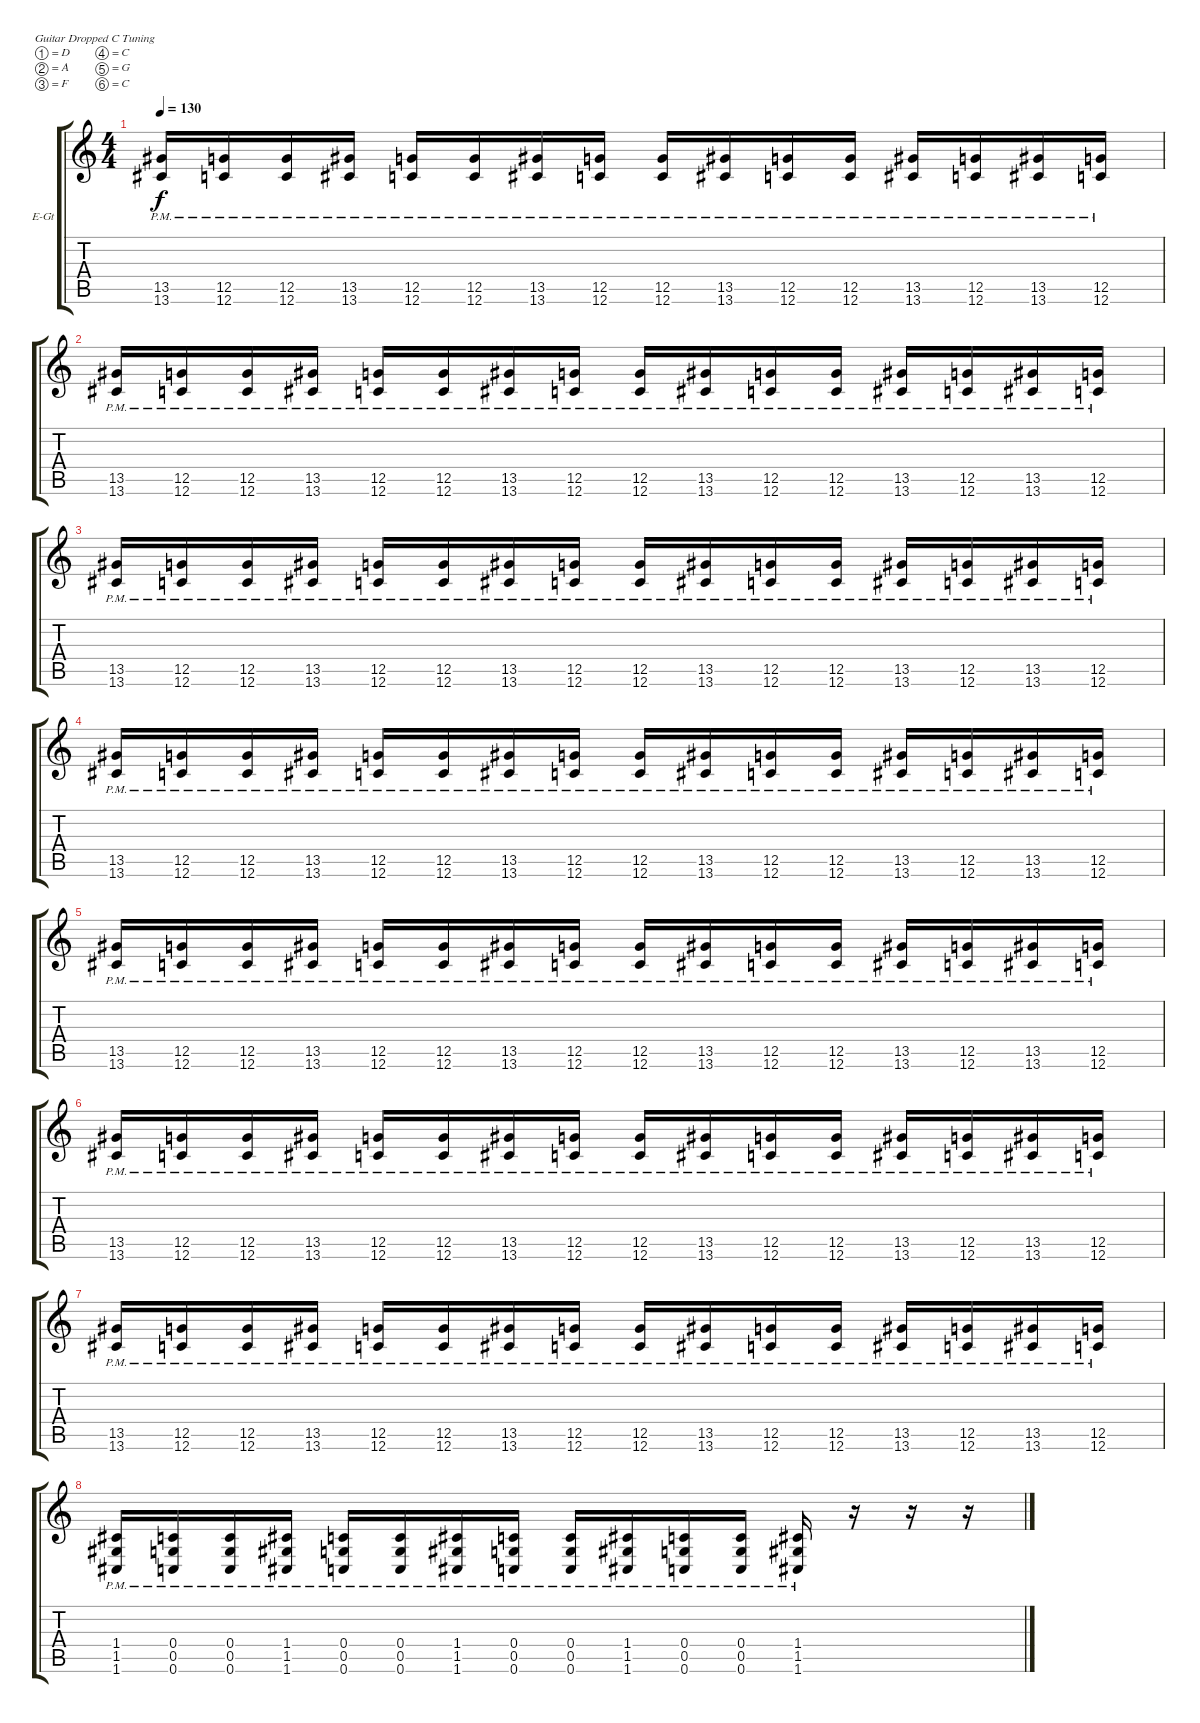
\bracketExtendMode groupsimilarinstruments
\firstSystemTrackNameOrientation horizontal
\otherSystemsTrackNameOrientation horizontal
\track ("Piste 1" "E-Gt") {instrument distortionguitar}
\staff {score tabs}
\tuning (D4 A3 F3 C3 G2 C2)
\ts (4 4)
\tempo 130
\clef g2
\ks c
(13.6{pm} 13.5{pm}).16{dy f} (12.6{pm} 12.5{pm}).16 (12.6{pm} 12.5{pm}).16 (13.6{pm} 13.5{pm}).16 (12.6{pm} 12.5{pm}).16 (12.6{pm} 12.5{pm}).16 (13.6{pm} 13.5{pm}).16 (12.6{pm} 12.5{pm}).16 (12.6{pm} 12.5{pm}).16 (13.6{pm} 13.5{pm}).16 (12.6{pm} 12.5{pm}).16 (12.6{pm} 12.5{pm}).16 (13.6{pm} 13.5{pm}).16 (12.6{pm} 12.5{pm}).16 (13.6{pm} 13.5{pm}).16 (12.6{pm} 12.5{pm}).16 |
(13.6{pm} 13.5{pm}).16 (12.6{pm} 12.5{pm}).16 (12.6{pm} 12.5{pm}).16 (13.6{pm} 13.5{pm}).16 (12.6{pm} 12.5{pm}).16 (12.6{pm} 12.5{pm}).16 (13.6{pm} 13.5{pm}).16 (12.6{pm} 12.5{pm}).16 (12.6{pm} 12.5{pm}).16 (13.6{pm} 13.5{pm}).16 (12.6{pm} 12.5{pm}).16 (12.6{pm} 12.5{pm}).16 (13.6{pm} 13.5{pm}).16 (12.6{pm} 12.5{pm}).16 (13.6{pm} 13.5{pm}).16 (12.6{pm} 12.5{pm}).16 |
(13.6{pm} 13.5{pm}).16 (12.6{pm} 12.5{pm}).16 (12.6{pm} 12.5{pm}).16 (13.6{pm} 13.5{pm}).16 (12.6{pm} 12.5{pm}).16 (12.6{pm} 12.5{pm}).16 (13.6{pm} 13.5{pm}).16 (12.6{pm} 12.5{pm}).16 (12.6{pm} 12.5{pm}).16 (13.6{pm} 13.5{pm}).16 (12.6{pm} 12.5{pm}).16 (12.6{pm} 12.5{pm}).16 (13.6{pm} 13.5{pm}).16 (12.6{pm} 12.5{pm}).16 (13.6{pm} 13.5{pm}).16 (12.6{pm} 12.5{pm}).16 |
(13.6{pm} 13.5{pm}).16 (12.6{pm} 12.5{pm}).16 (12.6{pm} 12.5{pm}).16 (13.6{pm} 13.5{pm}).16 (12.6{pm} 12.5{pm}).16 (12.6{pm} 12.5{pm}).16 (13.6{pm} 13.5{pm}).16 (12.6{pm} 12.5{pm}).16 (12.6{pm} 12.5{pm}).16 (13.6{pm} 13.5{pm}).16 (12.6{pm} 12.5{pm}).16 (12.6{pm} 12.5{pm}).16 (13.6{pm} 13.5{pm}).16 (12.6{pm} 12.5{pm}).16 (13.6{pm} 13.5{pm}).16 (12.6{pm} 12.5{pm}).16 |
(13.6{pm} 13.5{pm}).16 (12.6{pm} 12.5{pm}).16 (12.6{pm} 12.5{pm}).16 (13.6{pm} 13.5{pm}).16 (12.6{pm} 12.5{pm}).16 (12.6{pm} 12.5{pm}).16 (13.6{pm} 13.5{pm}).16 (12.6{pm} 12.5{pm}).16 (12.6{pm} 12.5{pm}).16 (13.6{pm} 13.5{pm}).16 (12.6{pm} 12.5{pm}).16 (12.6{pm} 12.5{pm}).16 (13.6{pm} 13.5{pm}).16 (12.6{pm} 12.5{pm}).16 (13.6{pm} 13.5{pm}).16 (12.6{pm} 12.5{pm}).16 |
(13.6{pm} 13.5{pm}).16 (12.6{pm} 12.5{pm}).16 (12.6{pm} 12.5{pm}).16 (13.6{pm} 13.5{pm}).16 (12.6{pm} 12.5{pm}).16 (12.6{pm} 12.5{pm}).16 (13.6{pm} 13.5{pm}).16 (12.6{pm} 12.5{pm}).16 (12.6{pm} 12.5{pm}).16 (13.6{pm} 13.5{pm}).16 (12.6{pm} 12.5{pm}).16 (12.6{pm} 12.5{pm}).16 (13.6{pm} 13.5{pm}).16 (12.6{pm} 12.5{pm}).16 (13.6{pm} 13.5{pm}).16 (12.6{pm} 12.5{pm}).16 |
(13.6{pm} 13.5{pm}).16 (12.6{pm} 12.5{pm}).16 (12.6{pm} 12.5{pm}).16 (13.6{pm} 13.5{pm}).16 (12.6{pm} 12.5{pm}).16 (12.6{pm} 12.5{pm}).16 (13.6{pm} 13.5{pm}).16 (12.6{pm} 12.5{pm}).16 (12.6{pm} 12.5{pm}).16 (13.6{pm} 13.5{pm}).16 (12.6{pm} 12.5{pm}).16 (12.6{pm} 12.5{pm}).16 (13.6{pm} 13.5{pm}).16 (12.6{pm} 12.5{pm}).16 (13.6{pm} 13.5{pm}).16 (12.6{pm} 12.5{pm}).16 |
(1.6{pm} 1.5{pm} 1.4).16 (0.6{pm} 0.5{pm} 0.4).16 (0.6{pm} 0.5{pm} 0.4).16 (1.6{pm} 1.5{pm} 1.4).16 (0.6{pm} 0.5{pm} 0.4).16 (0.6{pm} 0.5{pm} 0.4).16 (1.6{pm} 1.5{pm} 1.4).16 (0.6{pm} 0.5{pm} 0.4).16 (0.6{pm} 0.5{pm} 0.4).16 (1.6{pm} 1.5{pm} 1.4).16 (0.6{pm} 0.5{pm} 0.4).16 (0.6{pm} 0.5{pm} 0.4).16 (1.6{pm} 1.5{pm} 1.4).16 r.16 r.16 r.16
